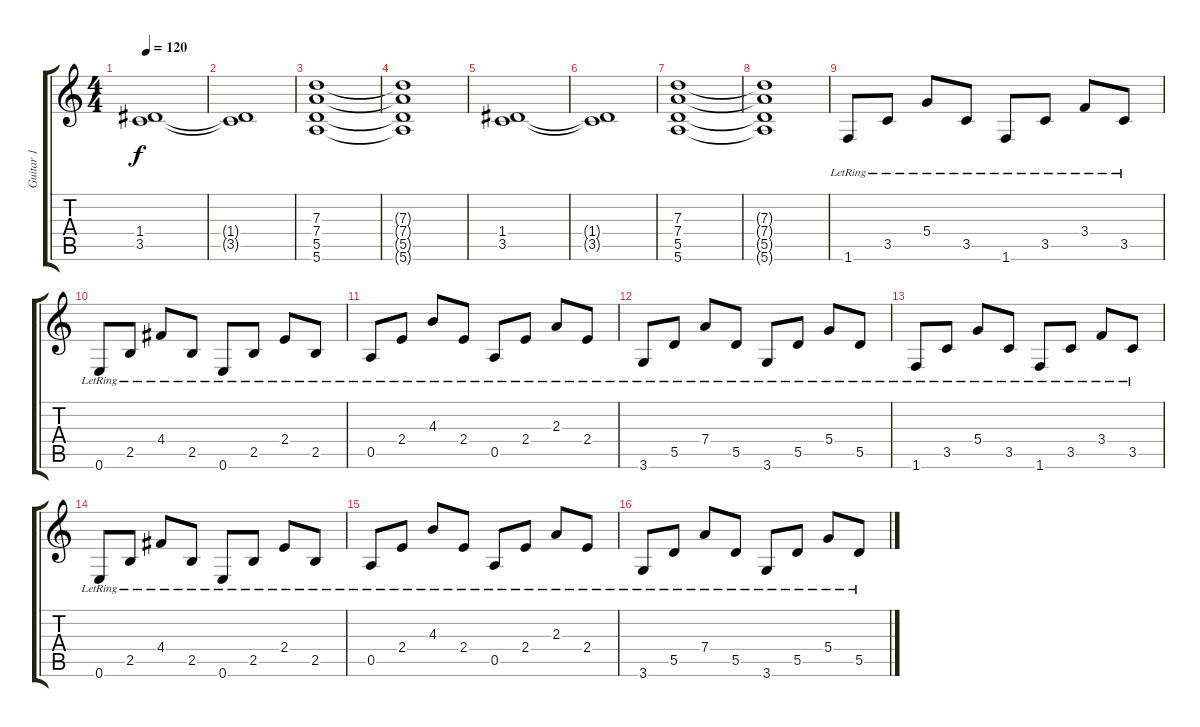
\track ("Guitar 1" "Guitar 1") {instrument distortionguitar}
\staff {score tabs}
\tuning (E4 B3 G3 D3 A2 E2) {hide}
\ts (4 4)
\tempo 120
\clef g2
\ks c
(1.4 3.5).1{dy f} |
(1.4{t} 3.5{t}).1 |
(7.3 7.4 5.5 5.6).1 |
(7.3{t} 7.4{t} 5.5{t} 5.6{t}).1 |
(1.4 3.5).1 |
(1.4{t} 3.5{t}).1 |
(7.3 7.4 5.5 5.6).1 |
(7.3{t} 7.4{t} 5.5{t} 5.6{t}).1 |
1.6{lr}.8 3.5{lr}.8 5.4{lr}.8 3.5{lr}.8 1.6{lr}.8 3.5{lr}.8 3.4{lr}.8 3.5{lr}.8 |
0.6{lr}.8 2.5{lr}.8 4.4{lr}.8 2.5{lr}.8 0.6{lr}.8 2.5{lr}.8 2.4{lr}.8 2.5{lr}.8 |
0.5{lr}.8 2.4{lr}.8 4.3{lr}.8 2.4{lr}.8 0.5{lr}.8 2.4{lr}.8 2.3{lr}.8 2.4{lr}.8 |
3.6{lr}.8 5.5{lr}.8 7.4{lr}.8 5.5{lr}.8 3.6{lr}.8 5.5{lr}.8 5.4{lr}.8 5.5{lr}.8 |
1.6{lr}.8 3.5{lr}.8 5.4{lr}.8 3.5{lr}.8 1.6{lr}.8 3.5{lr}.8 3.4{lr}.8 3.5{lr}.8 |
0.6{lr}.8 2.5{lr}.8 4.4{lr}.8 2.5{lr}.8 0.6{lr}.8 2.5{lr}.8 2.4{lr}.8 2.5{lr}.8 |
0.5{lr}.8 2.4{lr}.8 4.3{lr}.8 2.4{lr}.8 0.5{lr}.8 2.4{lr}.8 2.3{lr}.8 2.4{lr}.8 |
3.6{lr}.8 5.5{lr}.8 7.4{lr}.8 5.5{lr}.8 3.6{lr}.8 5.5{lr}.8 5.4{lr}.8 5.5{lr}.8
